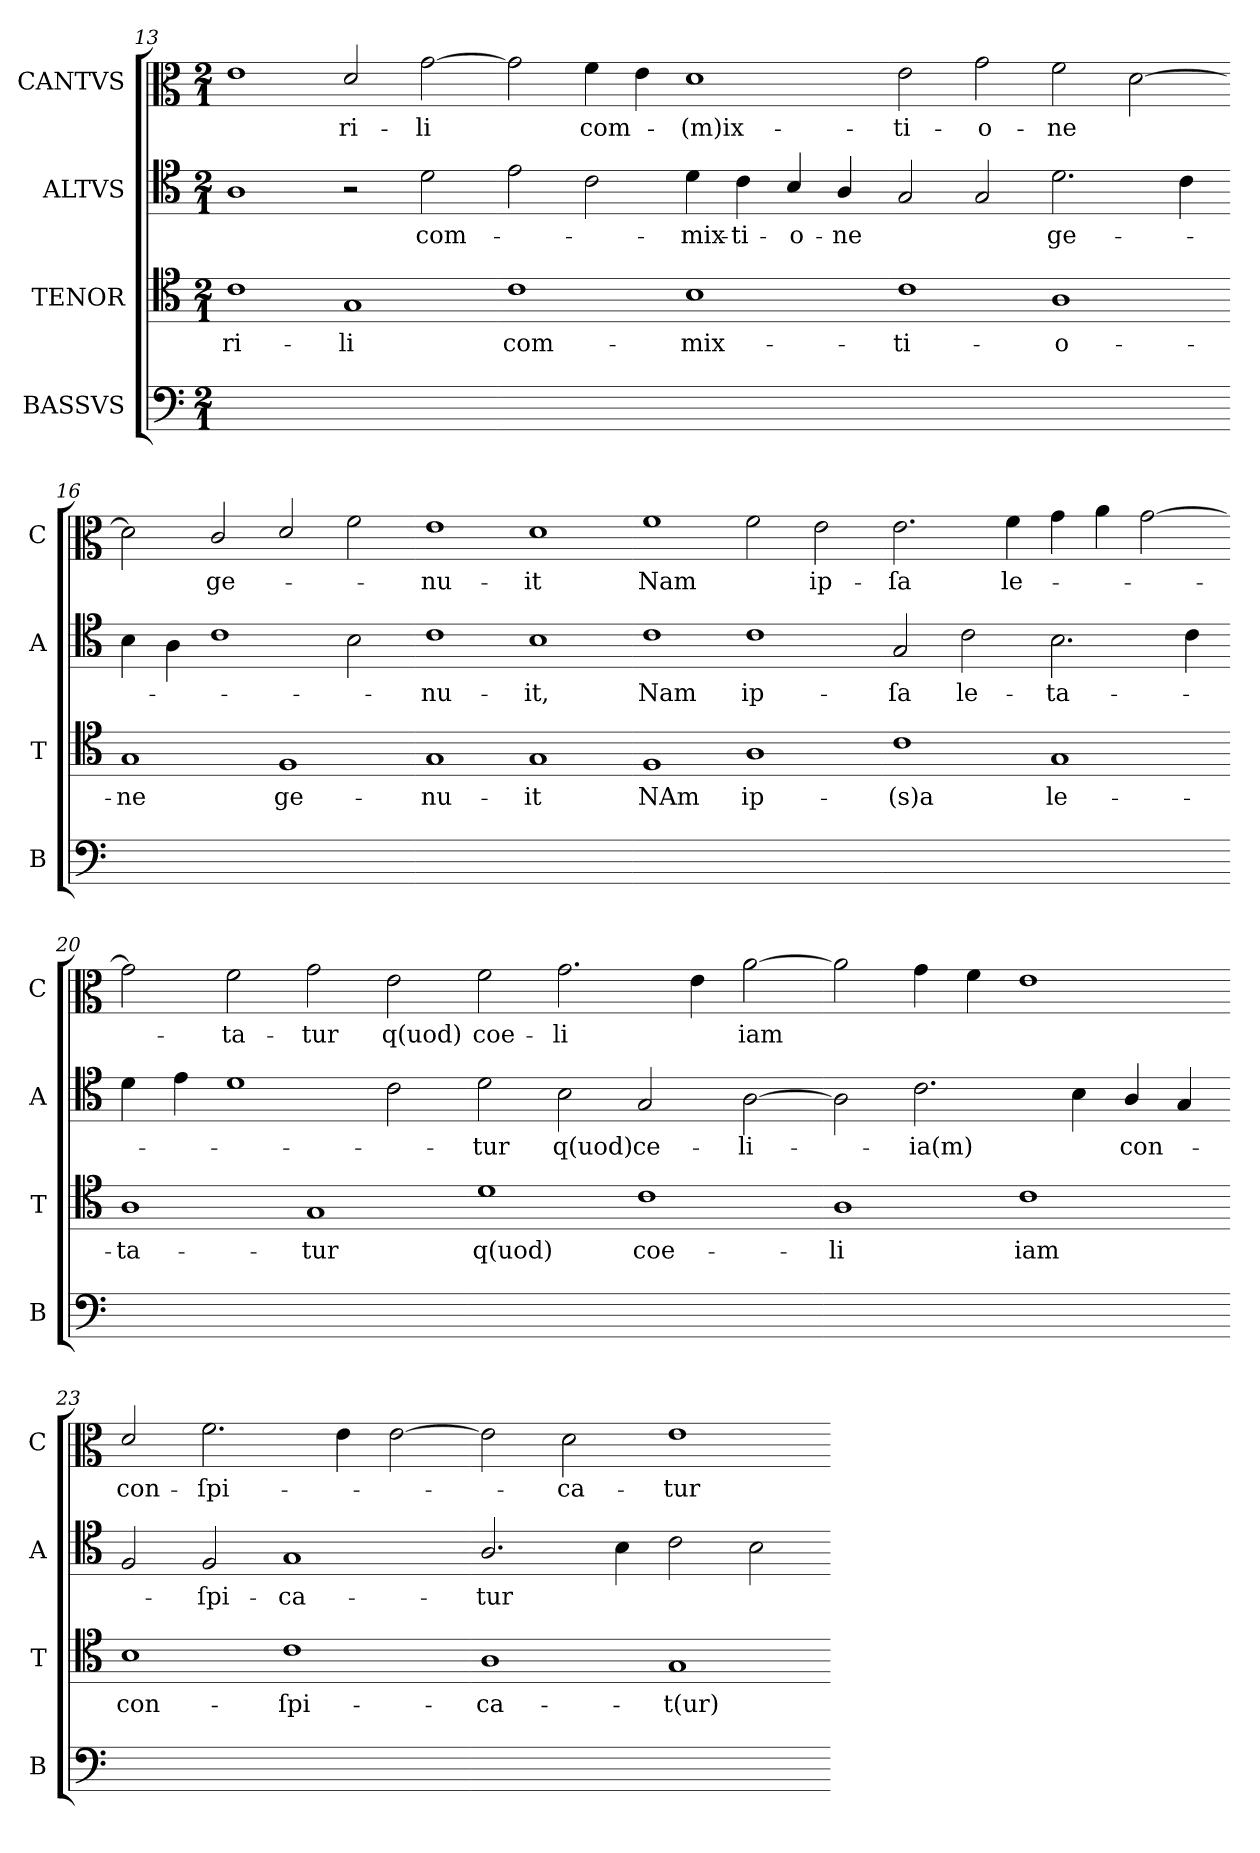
**kern	**kern	**text	**kern	**text	**kern	**text
*part4	*part3	*part3	*part2	*part2	*part1	*part1
*staff4	*staff3	*staff3	*staff2	*staff2	*staff1	*staff1
*I"BASSVS	*I"TENOR	*	*I"ALTVS	*	*I"CANTVS	*
*I'B	*I'T	*	*I'A	*	*I'C	*
*clefF4	*clefC4	*	*clefC4	*	*clefC3	*
*k[]	*k[]	*	*k[]	*	*k[]	*
*M2/1	*M2/1	*	*M2/1	*	*M2/1	*
=13	=13	=13	=13	=13	=13	=13
0ryy	1c	-ri-	1A	.	1e	.
.	1G	-li	2r	.	2d/	-ri-
.	.	.	2d\	com-	[2g\	-li
=14-	=14-	=14-	=14-	=14-	=14-	=14-
0ryy	1c	com-	2e\	.	2g\]	.
.	.	.	2c\	.	4f\	com-
.	.	.	.	.	4e\	.
.	1B	-mix-	4d\	-mix-	1d	-(m)ix-
.	.	.	4c\	-ti-	.	.
.	.	.	4B/	-o-	.	.
.	.	.	4A/	-ne	.	.
=15-	=15-	=15-	=15-	=15-	=15-	=15-
0ryy	1c	-ti-	2G/	.	2e\	-ti-
.	.	.	2G/	.	2g\	-o-
.	1A	-o-	2.d\	ge-	2f\	-ne
.	.	.	.	.	[2d\	.
.	.	.	4c\	.	.	.
=16-	=16-	=16-	=16-	=16-	=16-	=16-
0ryy	1G	-ne	4B\	.	2d\]	.
.	.	.	4A\	.	.	.
.	.	.	1c	.	2c/	ge-
.	1F	ge-	.	.	2d/	.
.	.	.	2B\	.	2f\	.
=17-	=17-	=17-	=17-	=17-	=17-	=17-
0ryy	1G	-nu-	1c	-nu-	1e	-nu-
.	1G	-it	1B	-it,	1d	-it
=18-	=18-	=18-	=18-	=18-	=18-	=18-
0ryy	1F	NAm	1c	Nam	1f	Nam
.	1A	ip-	1c	ip-	2f\	.
.	.	.	.	.	2e\	ip-
=19-	=19-	=19-	=19-	=19-	=19-	=19-
0ryy	1c	-(s)a	2G/	-ſa	2.e\	-ſa
.	.	.	2c\	le-	.	.
.	.	.	.	.	4f\	le-
.	1G	le-	2.B\	-ta-	4g\	.
.	.	.	.	.	4a\	.
.	.	.	.	.	[2g\	.
.	.	.	4c\	.	.	.
=20-	=20-	=20-	=20-	=20-	=20-	=20-
0ryy	1A	-ta-	4d\	.	2g\]	.
.	.	.	4e\	.	.	.
.	.	.	1d	.	2f\	-ta-
.	1G	-tur	.	.	2g\	-tur
.	.	.	2c\	.	2e\	q(uod)
=21-	=21-	=21-	=21-	=21-	=21-	=21-
0ryy	1d	q(uod)	2d\	-tur	2f\	coe-
.	.	.	2B\	q(uod)	2.g\	-li
.	1c	coe-	2G/	ce-	.	.
.	.	.	.	.	4e\	.
.	.	.	[2A\	-li-	[2a\	iam
=22-	=22-	=22-	=22-	=22-	=22-	=22-
0ryy	1A	-li	2A\]	.	2a\]	.
.	.	.	2.c\	-ia(m)	4g\	.
.	.	.	.	.	4f\	.
.	1c	iam	.	.	1e	.
.	.	.	4B\	.	.	.
.	.	.	4A/	con-	.	.
.	.	.	4G/	.	.	.
=23-	=23-	=23-	=23-	=23-	=23-	=23-
0ryy	1B	con-	2F/	.	2d/	con-
.	.	.	2F/	-ſpi-	2.f\	-ſpi-
.	1c	-ſpi-	1G	-ca-	.	.
.	.	.	.	.	4e\	.
.	.	.	.	.	[2e\	.
=24-	=24-	=24-	=24-	=24-	=24-	=24-
0ryy	1A	-ca-	2.A/	-tur	2e\]	.
.	.	.	.	.	2d\	-ca-
.	.	.	4B\	.	.	.
.	1G	-t(ur)	2c\	.	1e	-tur
.	.	.	2B\	.	.	.
=-	=-	=-	=-	=-	=-	=-
*-	*-	*-	*-	*-	*-	*-
